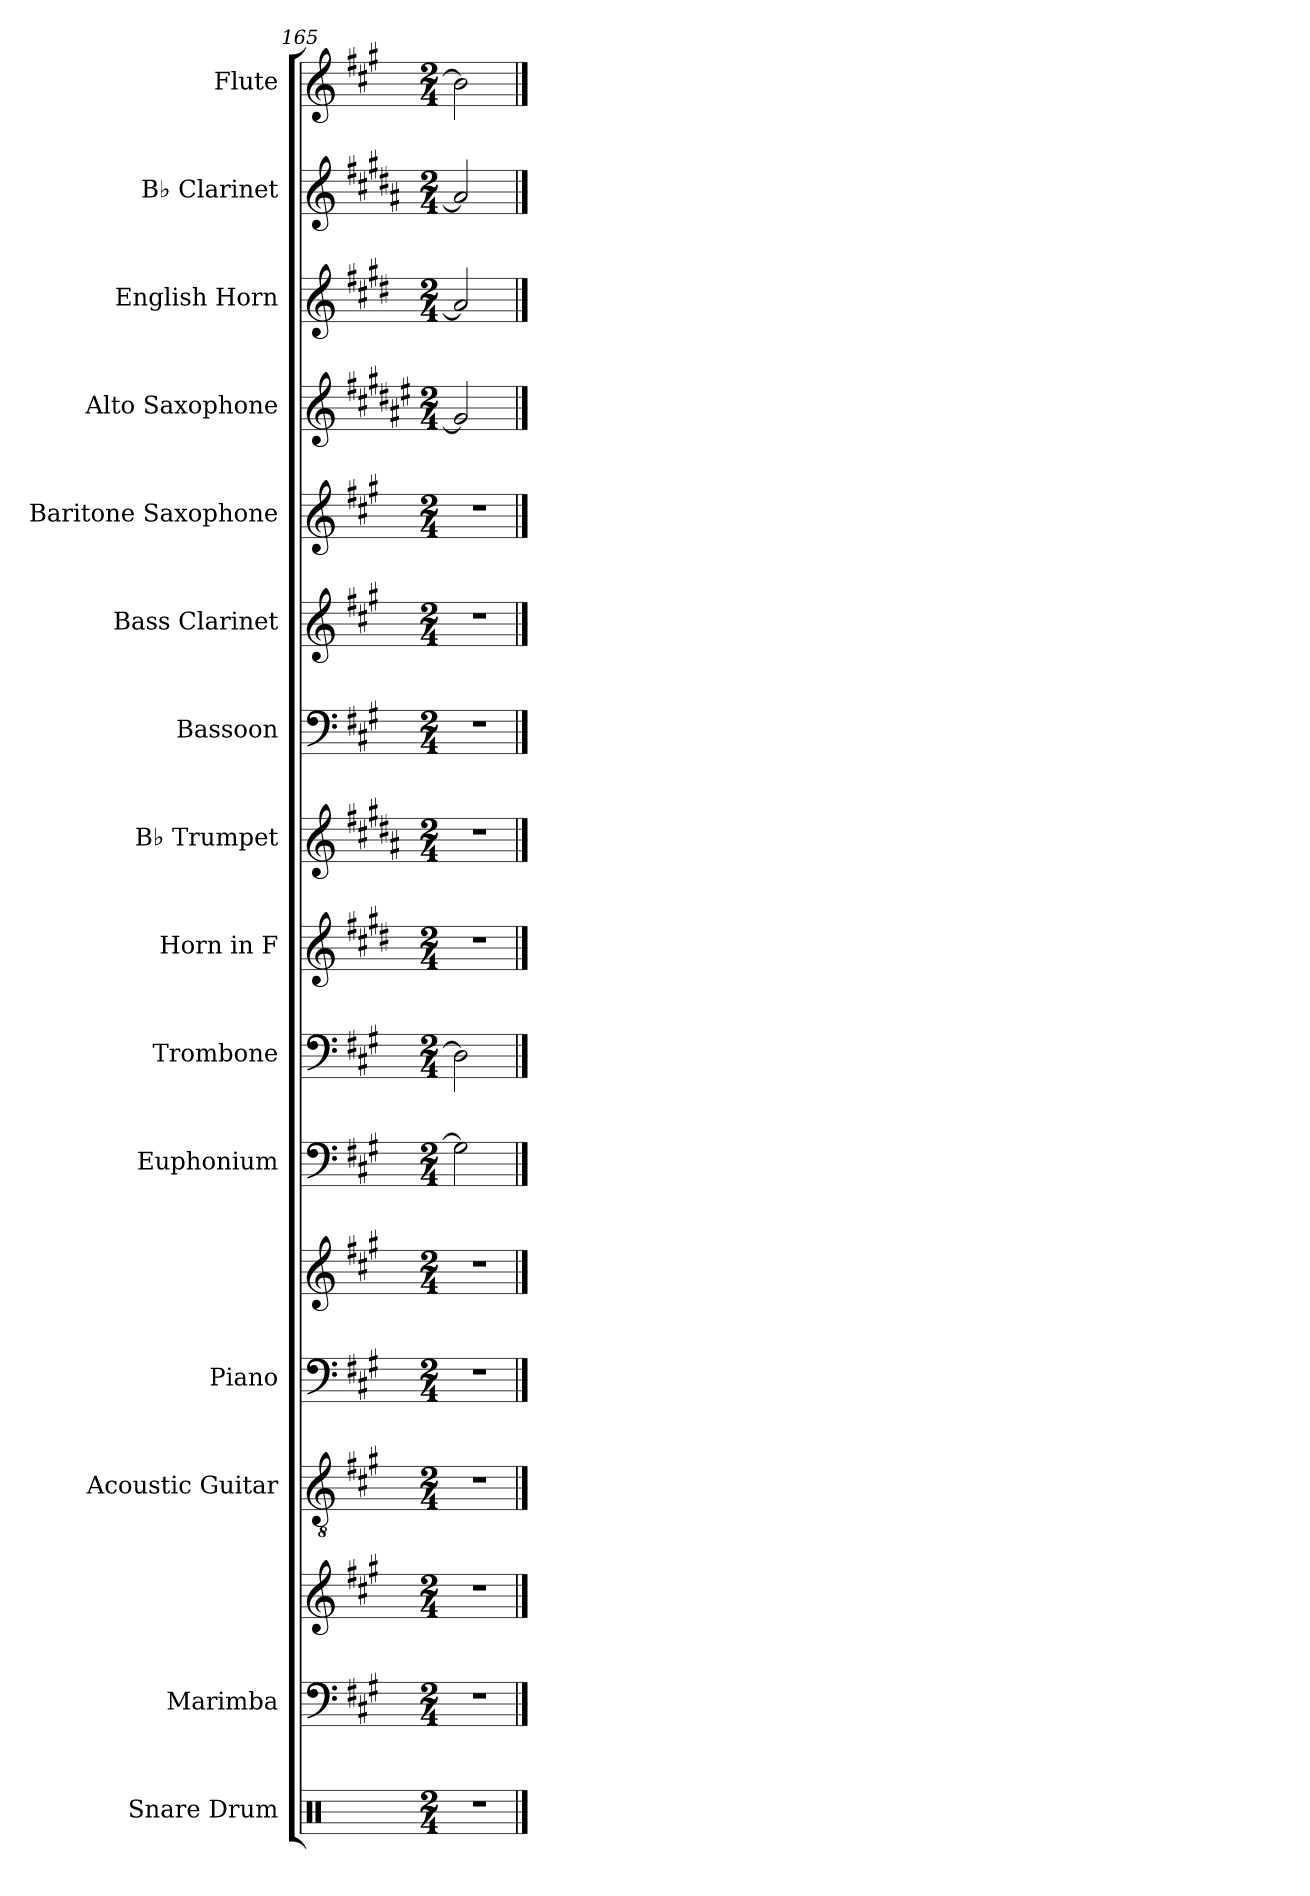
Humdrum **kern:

**kern	**kern	**kern	**kern	**kern	**kern	**kern	**kern	**kern	**kern	**kern	**kern	**kern	**kern	**kern	**kern	**kern
*part15	*part14	*part14	*part13	*part12	*part12	*part11	*part10	*part9	*part8	*part7	*part6	*part5	*part4	*part3	*part2	*part1
*staff17	*staff16	*staff15	*staff14	*staff13	*staff12	*staff11	*staff10	*staff9	*staff8	*staff7	*staff6	*staff5	*staff4	*staff3	*staff2	*staff1
*I"Snare Drum	*I"Marimba	*	*I"Acoustic Guitar	*I"Piano	*	*I"Euphonium	*I"Trombone	*I"Horn in F	*I"B♭ Trumpet	*I"Bassoon	*I"Bass Clarinet	*I"Baritone Saxophone	*I"Alto Saxophone	*I"English Horn	*I"B♭ Clarinet	*I"Flute
*I'Sn. Dr.	*I'Mrm.	*	*I'Guit.	*I'Pno.	*	*I'Eu.	*I'Trb.	*	*I'B♭ Tpt.	*I'Bsn.	*I'B. Cl.	*I'Bar. Sax.	*I'A. Sax.	*I'E. Hn.	*I'B♭ Cl.	*I'Fl.
*clefX	*clefF4	*clefG2	*clefGv2	*clefF4	*clefG2	*clefF4	*clefF4	*clefG2	*clefG2	*clefF4	*clefG2	*clefG2	*clefG2	*clefG2	*clefG2	*clefG2
*	*	*	*	*	*	*	*	*ITrd4c7	*ITrd1c2	*	*ITrd8c14	*ITrd12c21	*ITrd5c9	*ITrd4c7	*ITrd1c2	*
*k[]	*k[f#c#g#]	*k[f#c#g#]	*k[f#c#g#]	*k[f#c#g#]	*k[f#c#g#]	*k[f#c#g#]	*k[f#c#g#]	*k[f#c#g#]	*k[f#c#g#]	*k[f#c#g#]	*k[f#c#g#]	*k[f#c#g#]	*k[f#c#g#]	*k[f#c#g#]	*k[f#c#g#]	*k[f#c#g#]
*M2/4	*M2/4	*M2/4	*M2/4	*M2/4	*M2/4	*M2/4	*M2/4	*M2/4	*M2/4	*M2/4	*M2/4	*M2/4	*M2/4	*M2/4	*M2/4	*M2/4
=165	=165	=165	=165	=165	=165	=165	=165	=165	=165	=165	=165	=165	=165	=165	=165	=165
2r	2r	2r	2r	2r	2r	2G\]	2D\]	2r	2r	2r	2r	2r	2B/]	2d/]	2g/]	2b\]
==	==	==	==	==	==	==	==	==	==	==	==	==	==	==	==	==
*-	*-	*-	*-	*-	*-	*-	*-	*-	*-	*-	*-	*-	*-	*-	*-	*-
